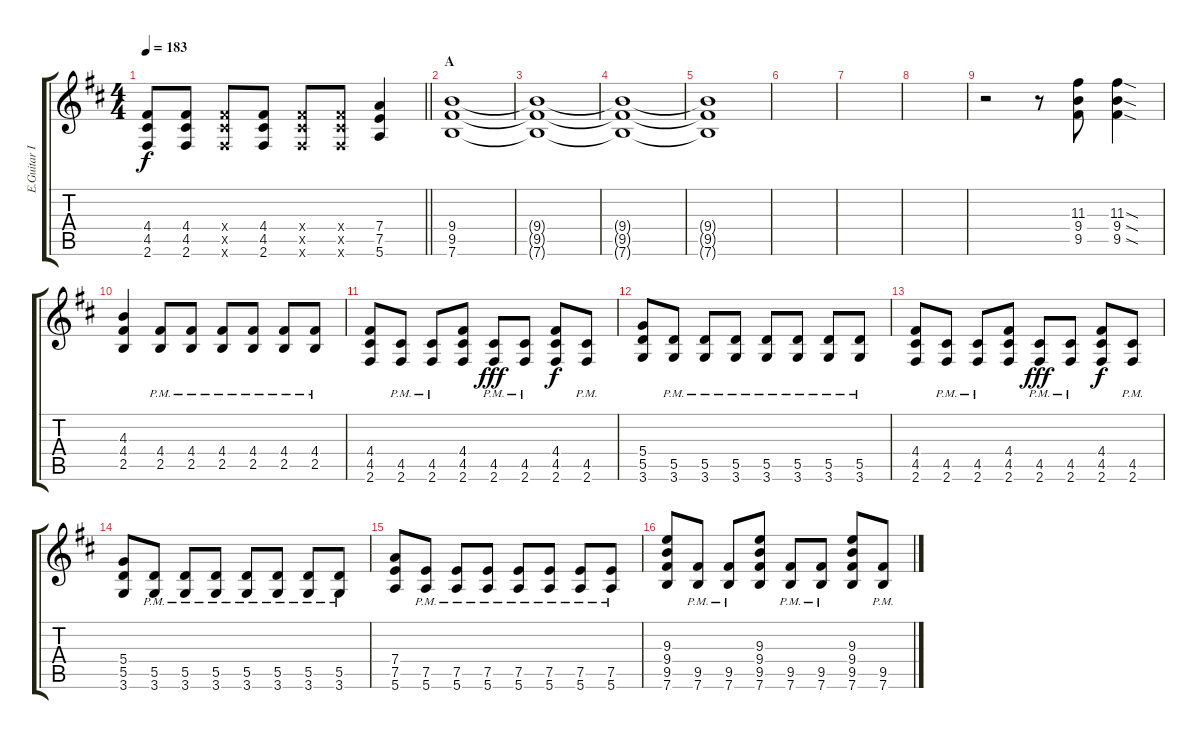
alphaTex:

\track ("" "E.Guitar I") {instrument distortionguitar}
\staff {score tabs}
\tuning (E4 B3 G3 D3 A2 E2) {hide}
\ts (4 4)
\tempo 183
\clef g2
\barLineRight lightlight
\ks d
(4.4 4.5 2.6).8{dy f} (4.4 4.5 2.6).8 (4.4{x} 4.5{x} 2.6{x}).8 (4.4 4.5 2.6).8 (4.4{x} 4.5{x} 2.6{x}).8 (4.4{x} 4.5{x} 2.6{x}).8 (7.4 7.5 5.6).4 |
\section ("" "A")
(9.4 9.5 7.6).1 |
(9.4{t} 9.5{t} 7.6{t}).1 |
(9.4{t} 9.5{t} 7.6{t}).1{volume 2} |
(9.4{t} 9.5{t} 7.6{t}).1 |
|
|
|
r.2 r.8 (11.3 9.4 9.5).8 (11.3{sod} 9.4{sod} 9.5{sod}).4 |
(4.3 4.4 2.5).4 (4.4{pm} 2.5{pm}).8 (4.4{pm} 2.5{pm}).8 (4.4{pm} 2.5{pm}).8 (4.4{pm} 2.5{pm}).8 (4.4{pm} 2.5{pm}).8 (4.4{pm} 2.5{pm}).8 |
(4.4 4.5 2.6).8 (4.5{pm} 2.6{pm}).8 (4.5{pm} 2.6{pm}).8 (4.4 4.5 2.6).8 (4.5{pm} 2.6{pm}).8{dy fff} (4.5{pm} 2.6{pm}).8 (4.4 4.5 2.6).8{dy f} (4.5{pm} 2.6{pm}).8 |
(5.4 5.5 3.6).8 (5.5{pm} 3.6{pm}).8 (5.5{pm} 3.6{pm}).8 (5.5{pm} 3.6{pm}).8 (5.5{pm} 3.6{pm}).8 (5.5{pm} 3.6{pm}).8 (5.5{pm} 3.6{pm}).8 (5.5{pm} 3.6{pm}).8 |
(4.4 4.5 2.6).8 (4.5{pm} 2.6{pm}).8 (4.5{pm} 2.6{pm}).8 (4.4 4.5 2.6).8 (4.5{pm} 2.6{pm}).8{dy fff} (4.5{pm} 2.6{pm}).8 (4.4 4.5 2.6).8{dy f} (4.5{pm} 2.6{pm}).8 |
(5.4 5.5 3.6).8 (5.5{pm} 3.6{pm}).8 (5.5{pm} 3.6{pm}).8 (5.5{pm} 3.6{pm}).8 (5.5{pm} 3.6{pm}).8 (5.5{pm} 3.6{pm}).8 (5.5{pm} 3.6{pm}).8 (5.5{pm} 3.6{pm}).8 |
(7.4 7.5 5.6).8 (7.5{pm} 5.6{pm}).8 (7.5{pm} 5.6{pm}).8 (7.5{pm} 5.6{pm}).8 (7.5{pm} 5.6{pm}).8 (7.5{pm} 5.6{pm}).8 (7.5{pm} 5.6{pm}).8 (7.5{pm} 5.6{pm}).8 |
(9.3 9.4 9.5 7.6).8 (9.5{pm} 7.6{pm}).8 (9.5{pm} 7.6{pm}).8 (9.3 9.4 9.5 7.6).8 (9.5{pm} 7.6{pm}).8 (9.5{pm} 7.6{pm}).8 (9.3 9.4 9.5 7.6).8 (9.5{pm} 7.6{pm}).8
